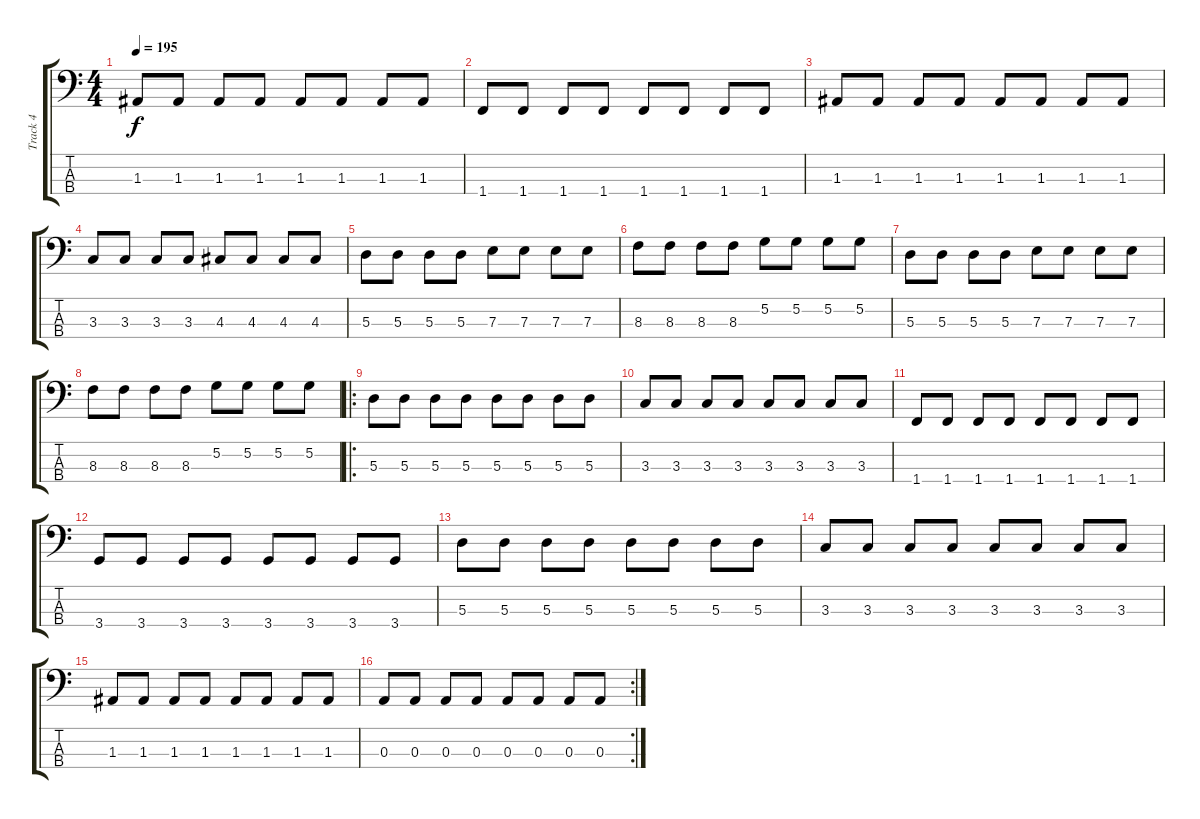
\track ("Track 4" "Track 4") {instrument electricbassfinger}
\staff {score tabs}
\tuning (G2 D2 A1 E1) {hide}
\ts (4 4)
\tempo 195
\clef f4
\ks c
1.3.8{dy f} 1.3.8 1.3.8 1.3.8 1.3.8 1.3.8 1.3.8 1.3.8 |
1.4.8 1.4.8 1.4.8 1.4.8 1.4.8 1.4.8 1.4.8 1.4.8 |
1.3.8 1.3.8 1.3.8 1.3.8 1.3.8 1.3.8 1.3.8 1.3.8 |
3.3.8 3.3.8 3.3.8 3.3.8 4.3.8 4.3.8 4.3.8 4.3.8 |
5.3.8 5.3.8 5.3.8 5.3.8 7.3.8 7.3.8 7.3.8 7.3.8 |
8.3.8 8.3.8 8.3.8 8.3.8 5.2.8 5.2.8 5.2.8 5.2.8 |
5.3.8 5.3.8 5.3.8 5.3.8 7.3.8 7.3.8 7.3.8 7.3.8 |
8.3.8 8.3.8 8.3.8 8.3.8 5.2.8 5.2.8 5.2.8 5.2.8 |
\ro
5.3.8 5.3.8 5.3.8 5.3.8 5.3.8 5.3.8 5.3.8 5.3.8 |
3.3.8 3.3.8 3.3.8 3.3.8 3.3.8 3.3.8 3.3.8 3.3.8 |
1.4.8 1.4.8 1.4.8 1.4.8 1.4.8 1.4.8 1.4.8 1.4.8 |
3.4.8 3.4.8 3.4.8 3.4.8 3.4.8 3.4.8 3.4.8 3.4.8 |
5.3.8 5.3.8 5.3.8 5.3.8 5.3.8 5.3.8 5.3.8 5.3.8 |
3.3.8 3.3.8 3.3.8 3.3.8 3.3.8 3.3.8 3.3.8 3.3.8 |
1.3.8 1.3.8 1.3.8 1.3.8 1.3.8 1.3.8 1.3.8 1.3.8 |
\rc 2
0.3.8 0.3.8 0.3.8 0.3.8 0.3.8 0.3.8 0.3.8 0.3.8
